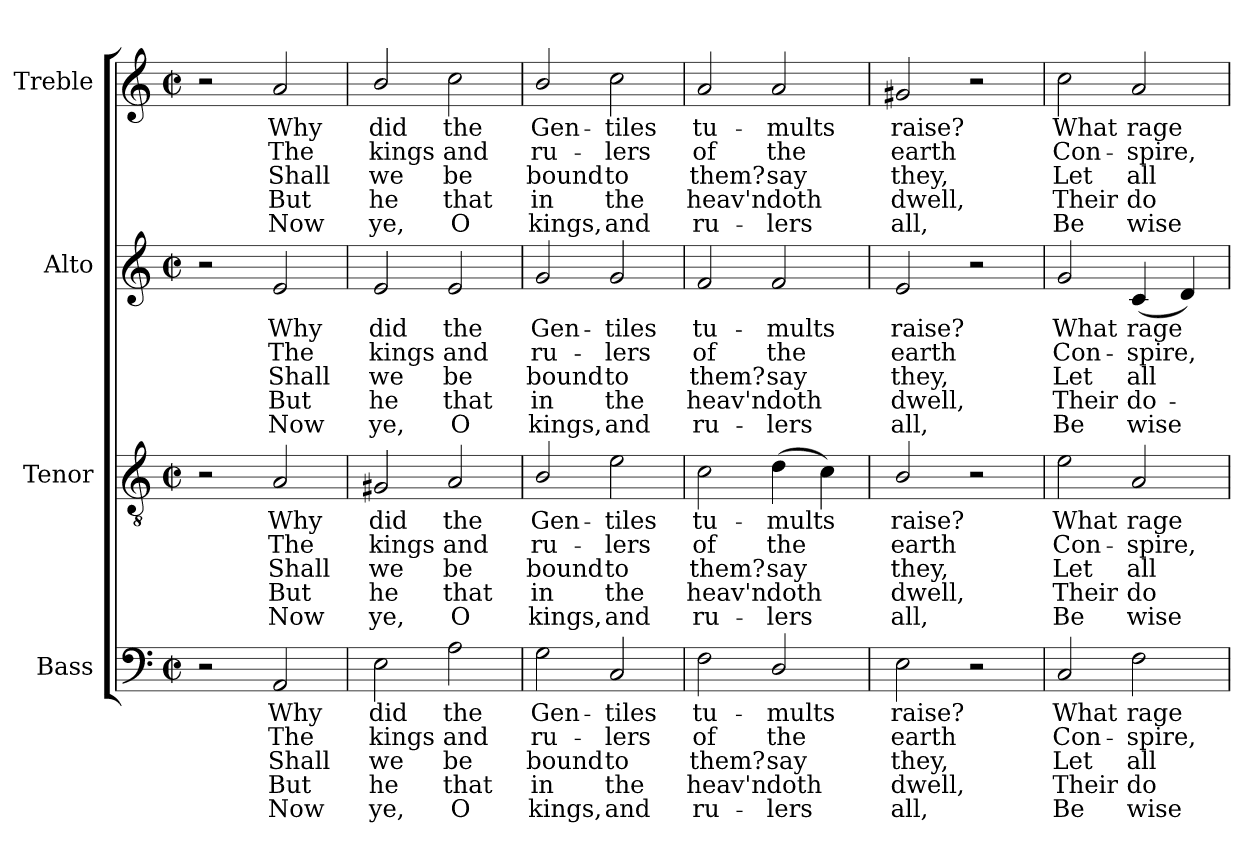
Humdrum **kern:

**kern	**text	**text	**text	**text	**text	**kern	**text	**text	**text	**text	**text	**kern	**text	**text	**text	**text	**text	**kern	**text	**text	**text	**text	**text
*part4	*part4	*part4	*part4	*part4	*part4	*part3	*part3	*part3	*part3	*part3	*part3	*part2	*part2	*part2	*part2	*part2	*part2	*part1	*part1	*part1	*part1	*part1	*part1
*staff4	*staff4	*staff4	*staff4	*staff4	*staff4	*staff3	*staff3	*staff3	*staff3	*staff3	*staff3	*staff2	*staff2	*staff2	*staff2	*staff2	*staff2	*staff1	*staff1	*staff1	*staff1	*staff1	*staff1
*I"Bass	*	*	*	*	*	*I"Tenor	*	*	*	*	*	*I"Alto	*	*	*	*	*	*I"Treble	*	*	*	*	*
*I'B.	*	*	*	*	*	*I'T.	*	*	*	*	*	*I'A.	*	*	*	*	*	*I'Tr.	*	*	*	*	*
!!LO:PB:g=z
*clefF4	*	*	*	*	*	*clefGv2	*	*	*	*	*	*clefG2	*	*	*	*	*	*clefG2	*	*	*	*	*
*	*	*	*	*	*	*ITrd7c12	*	*	*	*	*	*	*	*	*	*	*	*	*	*	*	*	*
*k[]	*	*	*	*	*	*k[]	*	*	*	*	*	*k[]	*	*	*	*	*	*k[]	*	*	*	*	*
*a:	*	*	*	*	*	*a:	*	*	*	*	*	*a:	*	*	*	*	*	*a:	*	*	*	*	*
*M2/2	*	*	*	*	*	*M2/2	*	*	*	*	*	*M2/2	*	*	*	*	*	*M2/2	*	*	*	*	*
*met(c|)	*	*	*	*	*	*met(c|)	*	*	*	*	*	*met(c|)	*	*	*	*	*	*met(c|)	*	*	*	*	*
=1	=1	=1	=1	=1	=1	=1	=1	=1	=1	=1	=1	=1	=1	=1	=1	=1	=1	=1	=1	=1	=1	=1	=1
2r	.	.	.	.	.	2r	.	.	.	.	.	2r	.	.	.	.	.	2r	.	.	.	.	.
!	!LO:LY:b:color=#000000	!LO:LY:b:color=#000000	!LO:LY:b:color=#000000	!LO:LY:b:color=#000000	!LO:LY:b:color=#000000	!	!	!	!	!	!	!	!	!	!	!	!	!	!	!	!	!	!
!	!	!	!	!	!	!	!LO:LY:b:color=#000000	!LO:LY:b:color=#000000	!LO:LY:b:color=#000000	!LO:LY:b:color=#000000	!LO:LY:b:color=#000000	!	!	!	!	!	!	!	!	!	!	!	!
!	!	!	!	!	!	!	!	!	!	!	!	!	!LO:LY:b:color=#000000	!LO:LY:b:color=#000000	!LO:LY:b:color=#000000	!LO:LY:b:color=#000000	!LO:LY:b:color=#000000	!	!	!	!	!	!
!	!	!	!	!	!	!	!	!	!	!	!	!	!	!	!	!	!	!	!LO:LY:b:color=#000000	!LO:LY:b:color=#000000	!LO:LY:b:color=#000000	!LO:LY:b:color=#000000	!LO:LY:b:color=#000000
2AAi/	Why	The	Shall	But	Now	2AAi/	Why	The	Shall	But	Now	2ei/	Why	The	Shall	But	Now	2ai/	Why	The	Shall	But	Now
=2	=2	=2	=2	=2	=2	=2	=2	=2	=2	=2	=2	=2	=2	=2	=2	=2	=2	=2	=2	=2	=2	=2	=2
!	!LO:LY:b:color=#000000	!LO:LY:b:color=#000000	!LO:LY:b:color=#000000	!LO:LY:b:color=#000000	!LO:LY:b:color=#000000	!	!	!	!	!	!	!	!	!	!	!	!	!	!	!	!	!	!
!	!	!	!	!	!	!	!LO:LY:b:color=#000000	!LO:LY:b:color=#000000	!LO:LY:b:color=#000000	!LO:LY:b:color=#000000	!LO:LY:b:color=#000000	!	!	!	!	!	!	!	!	!	!	!	!
!	!	!	!	!	!	!	!	!	!	!	!	!	!LO:LY:b:color=#000000	!LO:LY:b:color=#000000	!LO:LY:b:color=#000000	!LO:LY:b:color=#000000	!LO:LY:b:color=#000000	!	!	!	!	!	!
!	!	!	!	!	!	!	!	!	!	!	!	!	!	!	!	!	!	!	!LO:LY:b:color=#000000	!LO:LY:b:color=#000000	!LO:LY:b:color=#000000	!LO:LY:b:color=#000000	!LO:LY:b:color=#000000
2Ei\	did	kings	we	he	ye,	2GG#Xi/	did	kings	we	he	ye,	2ei/	did	kings	we	he	ye,	2bi/	did	kings	we	he	ye,
!	!LO:LY:b:color=#000000	!LO:LY:b:color=#000000	!LO:LY:b:color=#000000	!LO:LY:b:color=#000000	!LO:LY:b:color=#000000	!	!	!	!	!	!	!	!	!	!	!	!	!	!	!	!	!	!
!	!	!	!	!	!	!	!LO:LY:b:color=#000000	!LO:LY:b:color=#000000	!LO:LY:b:color=#000000	!LO:LY:b:color=#000000	!LO:LY:b:color=#000000	!	!	!	!	!	!	!	!	!	!	!	!
!	!	!	!	!	!	!	!	!	!	!	!	!	!LO:LY:b:color=#000000	!LO:LY:b:color=#000000	!LO:LY:b:color=#000000	!LO:LY:b:color=#000000	!LO:LY:b:color=#000000	!	!	!	!	!	!
!	!	!	!	!	!	!	!	!	!	!	!	!	!	!	!	!	!	!	!LO:LY:b:color=#000000	!LO:LY:b:color=#000000	!LO:LY:b:color=#000000	!LO:LY:b:color=#000000	!LO:LY:b:color=#000000
2Ai\	the	and	be	that	O	2AAi/	the	and	be	that	O	2ei/	the	and	be	that	O	2cci\	the	and	be	that	O
=3	=3	=3	=3	=3	=3	=3	=3	=3	=3	=3	=3	=3	=3	=3	=3	=3	=3	=3	=3	=3	=3	=3	=3
!	!LO:LY:b:color=#000000	!LO:LY:b:color=#000000	!LO:LY:b:color=#000000	!LO:LY:b:color=#000000	!LO:LY:b:color=#000000	!	!	!	!	!	!	!	!	!	!	!	!	!	!	!	!	!	!
!	!	!	!	!	!	!	!LO:LY:b:color=#000000	!LO:LY:b:color=#000000	!LO:LY:b:color=#000000	!LO:LY:b:color=#000000	!LO:LY:b:color=#000000	!	!	!	!	!	!	!	!	!	!	!	!
!	!	!	!	!	!	!	!	!	!	!	!	!	!LO:LY:b:color=#000000	!LO:LY:b:color=#000000	!LO:LY:b:color=#000000	!LO:LY:b:color=#000000	!LO:LY:b:color=#000000	!	!	!	!	!	!
!	!	!	!	!	!	!	!	!	!	!	!	!	!	!	!	!	!	!	!LO:LY:b:color=#000000	!LO:LY:b:color=#000000	!LO:LY:b:color=#000000	!LO:LY:b:color=#000000	!LO:LY:b:color=#000000
2Gi\	Gen-	ru-	bound	in	kings,	2BBi/	Gen-	ru-	bound	in	kings,	2gi/	Gen-	ru-	bound	in	kings,	2bi/	Gen-	ru-	bound	in	kings,
!	!LO:LY:b:color=#000000	!LO:LY:b:color=#000000	!LO:LY:b:color=#000000	!LO:LY:b:color=#000000	!LO:LY:b:color=#000000	!	!	!	!	!	!	!	!	!	!	!	!	!	!	!	!	!	!
!	!	!	!	!	!	!	!LO:LY:b:color=#000000	!LO:LY:b:color=#000000	!LO:LY:b:color=#000000	!LO:LY:b:color=#000000	!LO:LY:b:color=#000000	!	!	!	!	!	!	!	!	!	!	!	!
!	!	!	!	!	!	!	!	!	!	!	!	!	!LO:LY:b:color=#000000	!LO:LY:b:color=#000000	!LO:LY:b:color=#000000	!LO:LY:b:color=#000000	!LO:LY:b:color=#000000	!	!	!	!	!	!
!	!	!	!	!	!	!	!	!	!	!	!	!	!	!	!	!	!	!	!LO:LY:b:color=#000000	!LO:LY:b:color=#000000	!LO:LY:b:color=#000000	!LO:LY:b:color=#000000	!LO:LY:b:color=#000000
2Ci/	-tiles	-lers	to	the	and	2Ei\	-tiles	-lers	to	the	and	2gi/	-tiles	-lers	to	the	and	2cci\	-tiles	-lers	to	the	and
=4	=4	=4	=4	=4	=4	=4	=4	=4	=4	=4	=4	=4	=4	=4	=4	=4	=4	=4	=4	=4	=4	=4	=4
!	!LO:LY:b:color=#000000	!LO:LY:b:color=#000000	!LO:LY:b:color=#000000	!LO:LY:b:color=#000000	!LO:LY:b:color=#000000	!	!	!	!	!	!	!	!	!	!	!	!	!	!	!	!	!	!
!	!	!	!	!	!	!	!LO:LY:b:color=#000000	!LO:LY:b:color=#000000	!LO:LY:b:color=#000000	!LO:LY:b:color=#000000	!LO:LY:b:color=#000000	!	!	!	!	!	!	!	!	!	!	!	!
!	!	!	!	!	!	!	!	!	!	!	!	!	!LO:LY:b:color=#000000	!LO:LY:b:color=#000000	!LO:LY:b:color=#000000	!LO:LY:b:color=#000000	!LO:LY:b:color=#000000	!	!	!	!	!	!
!	!	!	!	!	!	!	!	!	!	!	!	!	!	!	!	!	!	!	!LO:LY:b:color=#000000	!LO:LY:b:color=#000000	!LO:LY:b:color=#000000	!LO:LY:b:color=#000000	!LO:LY:b:color=#000000
2Fi\	tu-	of	them?	heav'n	ru-	2Ci\	tu-	of	them?	heav'n	ru-	2fi/	tu-	of	them?	heav'n	ru-	2ai/	tu-	of	them?	heav'n	ru-
!	!LO:LY:b:color=#000000	!LO:LY:b:color=#000000	!LO:LY:b:color=#000000	!LO:LY:b:color=#000000	!LO:LY:b:color=#000000	!	!	!	!	!	!	!	!	!	!	!	!	!	!	!	!	!	!
!	!	!	!	!	!	!	!LO:LY:b:color=#000000	!LO:LY:b:color=#000000	!LO:LY:b:color=#000000	!LO:LY:b:color=#000000	!LO:LY:b:color=#000000	!	!	!	!	!	!	!	!	!	!	!	!
!	!	!	!	!	!	!	!	!	!	!	!	!	!LO:LY:b:color=#000000	!LO:LY:b:color=#000000	!LO:LY:b:color=#000000	!LO:LY:b:color=#000000	!LO:LY:b:color=#000000	!	!	!	!	!	!
!	!	!	!	!	!	!	!	!	!	!	!	!	!	!	!	!	!	!	!LO:LY:b:color=#000000	!LO:LY:b:color=#000000	!LO:LY:b:color=#000000	!LO:LY:b:color=#000000	!LO:LY:b:color=#000000
2Di/	-mults	the	-say	doth	lers	(4Di\	-mults	the	-say	doth	lers	2fi/	-mults	the	-say	doth	lers	2ai/	-mults	the	-say	doth	lers
.	.	.	.	.	.	4Ci\)	.	.	.	.	.	.	.	.	.	.	.	.	.	.	.	.	.
=5	=5	=5	=5	=5	=5	=5	=5	=5	=5	=5	=5	=5	=5	=5	=5	=5	=5	=5	=5	=5	=5	=5	=5
!	!LO:LY:b:color=#000000	!LO:LY:b:color=#000000	!LO:LY:b:color=#000000	!LO:LY:b:color=#000000	!LO:LY:b:color=#000000	!	!	!	!	!	!	!	!	!	!	!	!	!	!	!	!	!	!
!	!	!	!	!	!	!	!LO:LY:b:color=#000000	!LO:LY:b:color=#000000	!LO:LY:b:color=#000000	!LO:LY:b:color=#000000	!LO:LY:b:color=#000000	!	!	!	!	!	!	!	!	!	!	!	!
!	!	!	!	!	!	!	!	!	!	!	!	!	!LO:LY:b:color=#000000	!LO:LY:b:color=#000000	!LO:LY:b:color=#000000	!LO:LY:b:color=#000000	!LO:LY:b:color=#000000	!	!	!	!	!	!
!	!	!	!	!	!	!	!	!	!	!	!	!	!	!	!	!	!	!	!LO:LY:b:color=#000000	!LO:LY:b:color=#000000	!LO:LY:b:color=#000000	!LO:LY:b:color=#000000	!LO:LY:b:color=#000000
2Ei\	raise?	earth	they,	dwell,	all,	2BBi/	raise?	earth	they,	dwell,	all,	2ei/	raise?	earth	they,	dwell,	all,	2g#Xi/	raise?	earth	they,	dwell,	all,
2r	.	.	.	.	.	2r	.	.	.	.	.	2r	.	.	.	.	.	2r	.	.	.	.	.
=6	=6	=6	=6	=6	=6	=6	=6	=6	=6	=6	=6	=6	=6	=6	=6	=6	=6	=6	=6	=6	=6	=6	=6
!	!LO:LY:b:color=#000000	!LO:LY:b:color=#000000	!LO:LY:b:color=#000000	!LO:LY:b:color=#000000	!LO:LY:b:color=#000000	!	!	!	!	!	!	!	!	!	!	!	!	!	!	!	!	!	!
!	!	!	!	!	!	!	!LO:LY:b:color=#000000	!LO:LY:b:color=#000000	!LO:LY:b:color=#000000	!LO:LY:b:color=#000000	!LO:LY:b:color=#000000	!	!	!	!	!	!	!	!	!	!	!	!
!	!	!	!	!	!	!	!	!	!	!	!	!	!LO:LY:b:color=#000000	!LO:LY:b:color=#000000	!LO:LY:b:color=#000000	!LO:LY:b:color=#000000	!LO:LY:b:color=#000000	!	!	!	!	!	!
!	!	!	!	!	!	!	!	!	!	!	!	!	!	!	!	!	!	!	!LO:LY:b:color=#000000	!LO:LY:b:color=#000000	!LO:LY:b:color=#000000	!LO:LY:b:color=#000000	!LO:LY:b:color=#000000
2Ci/	What	Con-	Let	Their	Be	2Ei\	What	Con-	Let	Their	Be	2gi/	What	Con-	Let	Their	Be	2cci\	What	Con-	Let	Their	Be
!	!LO:LY:b:color=#000000	!LO:LY:b:color=#000000	!LO:LY:b:color=#000000	!LO:LY:b:color=#000000	!LO:LY:b:color=#000000	!	!	!	!	!	!	!	!	!	!	!	!	!	!	!	!	!	!
!	!	!	!	!	!	!	!LO:LY:b:color=#000000	!LO:LY:b:color=#000000	!LO:LY:b:color=#000000	!LO:LY:b:color=#000000	!LO:LY:b:color=#000000	!	!	!	!	!	!	!	!	!	!	!	!
!	!	!	!	!	!	!	!	!	!	!	!	!	!LO:LY:b:color=#000000	!LO:LY:b:color=#000000	!LO:LY:b:color=#000000	!LO:LY:b:color=#000000	!LO:LY:b:color=#000000	!	!	!	!	!	!
!	!	!	!	!	!	!	!	!	!	!	!	!	!	!	!	!	!	!	!LO:LY:b:color=#000000	!LO:LY:b:color=#000000	!LO:LY:b:color=#000000	!LO:LY:b:color=#000000	!LO:LY:b:color=#000000
2Fi\	rage	-spire,	all	do-	-wise	2AAi/	rage	-spire,	all	do-	-wise	(4ci/	rage	-spire,	all	do-	-wise	2ai/	rage	-spire,	all	do-	-wise
.	.	.	.	.	.	.	.	.	.	.	.	4di/)	.	.	.	.	.	.	.	.	.	.	.
=	=	=	=	=	=	=	=	=	=	=	=	=	=	=	=	=	=	=	=	=	=	=	=
*-	*-	*-	*-	*-	*-	*-	*-	*-	*-	*-	*-	*-	*-	*-	*-	*-	*-	*-	*-	*-	*-	*-	*-
